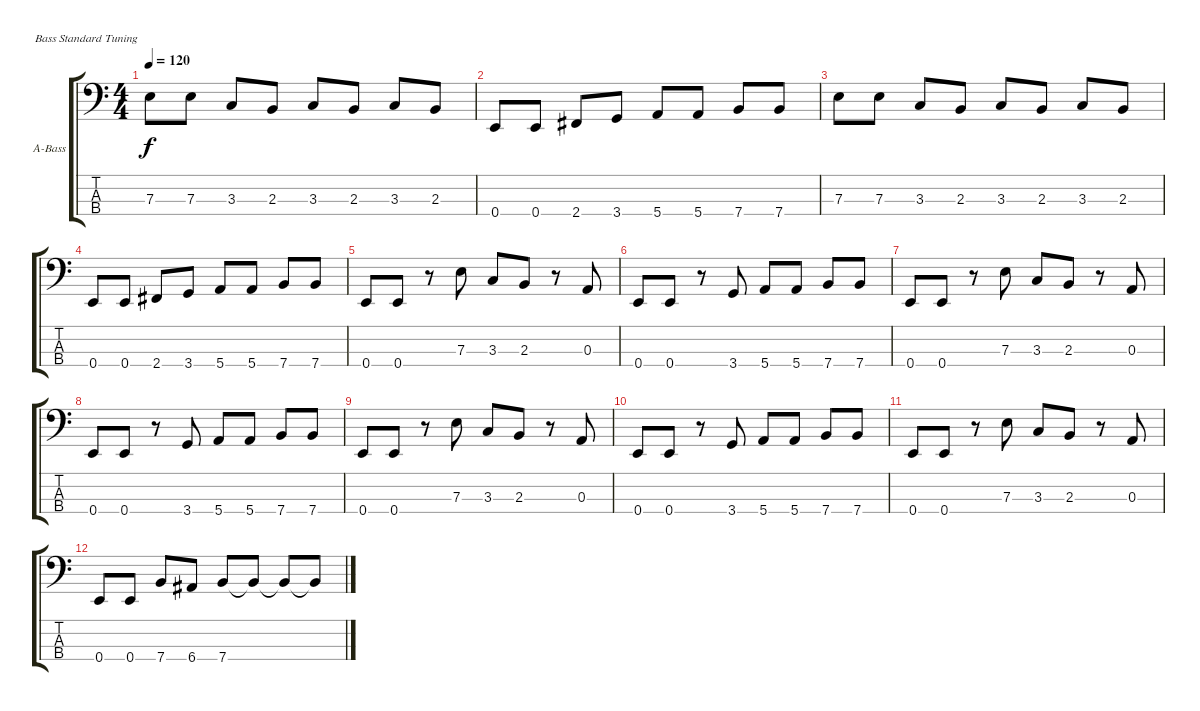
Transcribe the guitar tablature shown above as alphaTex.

\defaultSystemsLayout 4
\bracketExtendMode groupsimilarinstruments
\firstSystemTrackNameOrientation horizontal
\otherSystemsTrackNameOrientation horizontal
\track ("Acoustic Bass" "A-Bass") {instrument acousticbass}
\staff {score tabs}
\tuning (G2 D2 A1 E1)
\ts (4 4)
\tempo 120
\clef f4
\ks c
7.3.8{dy f} 7.3.8 3.3.8 2.3.8 3.3.8 2.3.8 3.3.8 2.3.8 |
0.4.8 0.4.8 2.4.8 3.4.8 5.4.8 5.4.8 7.4.8 7.4.8 |
7.3.8 7.3.8 3.3.8 2.3.8 3.3.8 2.3.8 3.3.8 2.3.8 |
0.4.8 0.4.8 2.4.8 3.4.8 5.4.8 5.4.8 7.4.8 7.4.8 |
0.4.8 0.4.8 r.8 7.3.8 3.3.8 2.3.8 r.8 0.3.8 |
0.4.8 0.4.8 r.8 3.4.8 5.4.8 5.4.8 7.4.8 7.4.8 |
0.4.8 0.4.8 r.8 7.3.8 3.3.8 2.3.8 r.8 0.3.8 |
0.4.8 0.4.8 r.8 3.4.8 5.4.8 5.4.8 7.4.8 7.4.8 |
0.4.8 0.4.8 r.8 7.3.8 3.3.8 2.3.8 r.8 0.3.8 |
0.4.8 0.4.8 r.8 3.4.8 5.4.8 5.4.8 7.4.8 7.4.8 |
0.4.8 0.4.8 r.8 7.3.8 3.3.8 2.3.8 r.8 0.3.8 |
0.4.8 0.4.8 7.4.8 6.4.8 7.4.8 7.4{t}.8 7.4{t}.8 7.4{t}.8
